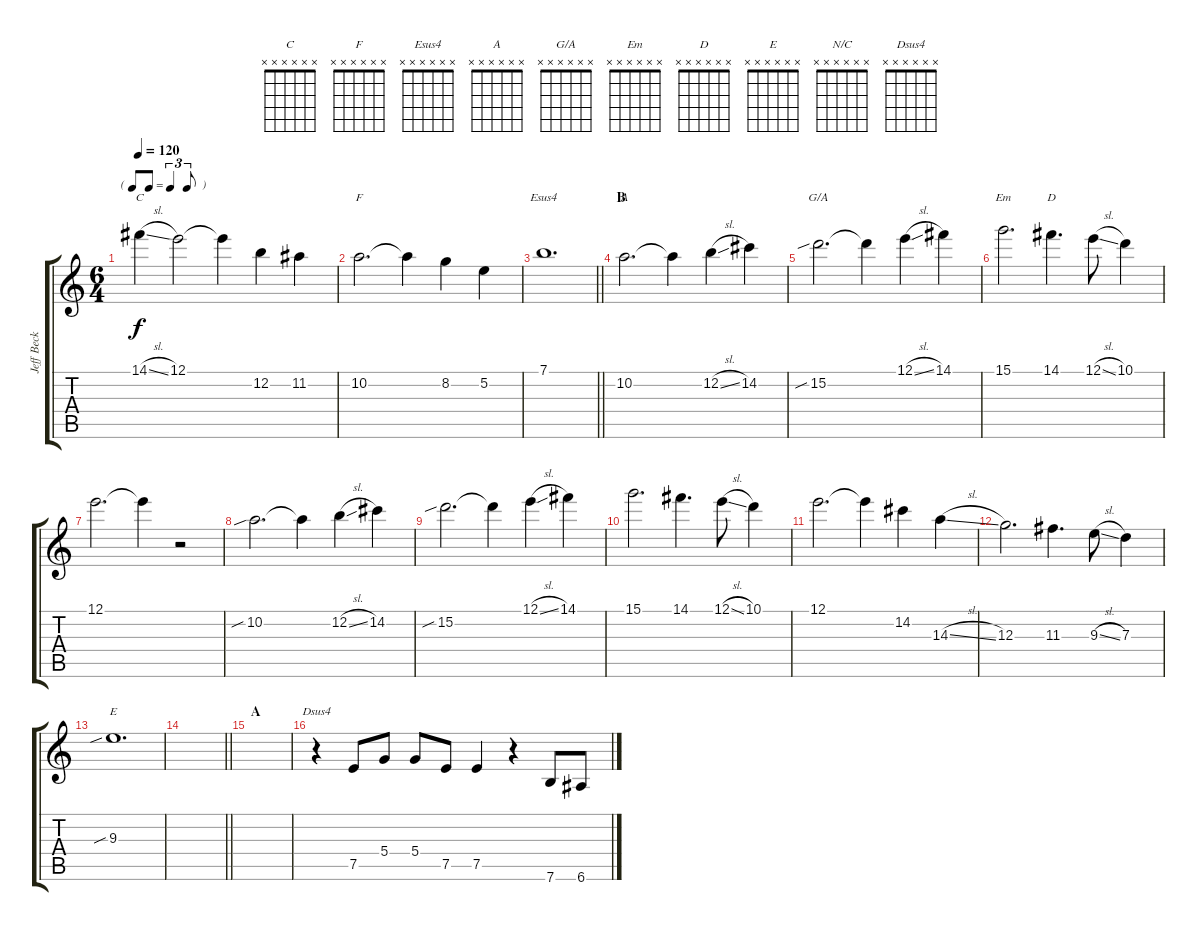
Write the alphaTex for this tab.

\track ("Jeff Beck 1" "Jeff Beck ") {mute instrument overdrivenguitar}
\staff {score tabs}
\tuning (E4 B3 G3 D3 A2 E2) {hide}
\chord ("C" x x x x x x)
\chord ("F" x x x x x x)
\chord ("Esus4" x x x x x x)
\chord ("A" x x x x x x)
\chord ("G/A" x x x x x x)
\chord ("Em" x x x x x x)
\chord ("D" x x x x x x)
\chord ("E" x x x x x x)
\chord ("N/C" x x x x x x)
\chord ("Dsus4" x x x x x x)
\ts (6 4)
\tf triplet8th
\tempo 120
\clef g2
\ks c
14.1{sl}.4{ch "C" dy f} 12.1.2 12.1{t}.4 12.2.4 11.2.4 |
10.2.2{d ch "F"} 10.2{t}.4 8.2.4 5.2.4 |
\barLineRight lightlight
7.1.1{d ch "Esus4"} |
\section ("" "B")
10.2.2{d ch "A"} 10.2{t}.4 12.2{sl}.4 14.2.4 |
15.2{sib}.2{d ch "G/A"} 15.2{t}.4 12.1{sl}.4 14.1.4 |
15.1.2{d ch "Em"} 14.1.4{d ch "D"} 12.1{sl}.8 10.1.4 |
12.1.2{d} 12.1{t}.4 r.2 |
10.2{sib}.2{d} 10.2{t}.4 12.2{sl}.4 14.2.4 |
15.2{sib}.2{d} 15.2{t}.4 12.1{sl}.4 14.1.4 |
15.1.2{d} 14.1.4{d} 12.1{sl}.8 10.1.4 |
12.1.2{d} 12.1{t}.4 14.2.4 14.3{sl}.4 |
12.3.2{d} 11.3.4{d} 9.3{sl}.8 7.3.4 |
9.3{sib}.1{d ch "E"} |
\barLineRight lightlight
|
\section ("" "A")
|
r.4{ch "Dsus4"} 7.5.8 5.4.8 5.4.8 7.5.8 7.5.4 r.4 7.6.8 6.6.8
